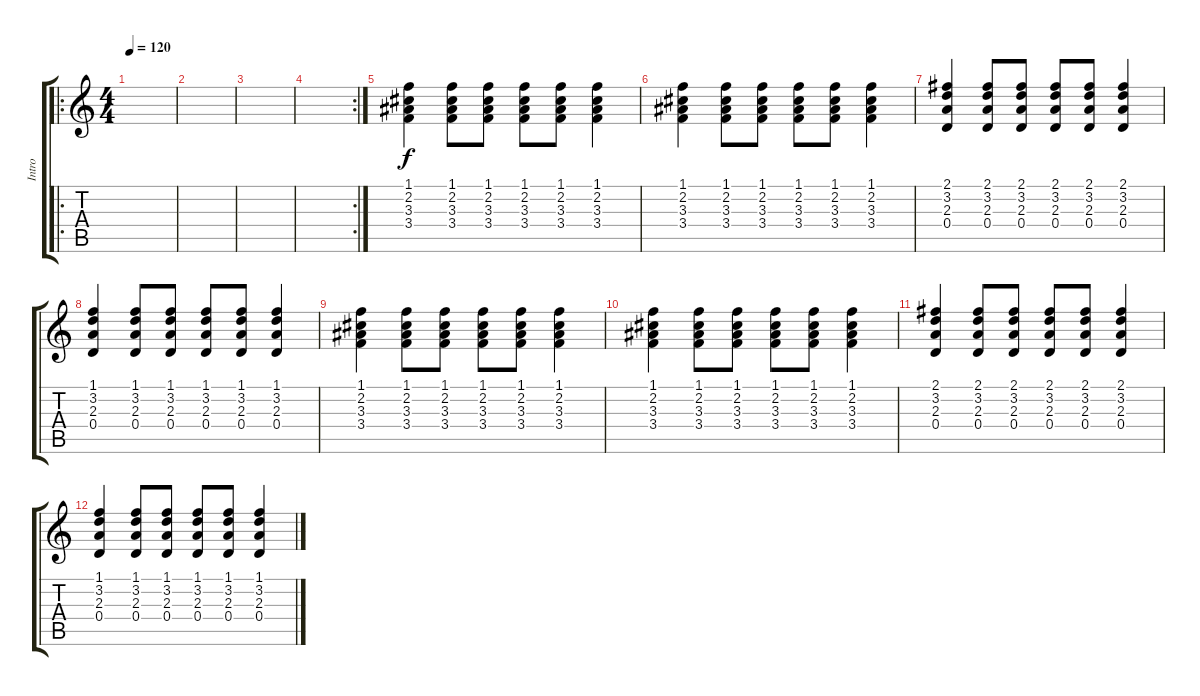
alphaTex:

\track ("Intro" "Intro") {instrument acousticguitarsteel}
\staff {score tabs}
\tuning (E4 B3 G3 D3 A2 E2) {hide}
\ro
\ts (4 4)
\tempo 120
\clef g2
\ks c
|
|
|
\rc 2
|
(1.1 2.2 3.3 3.4).4 (1.1 2.2 3.3 3.4).8 (1.1 2.2 3.3 3.4).8 (1.1 2.2 3.3 3.4).8 (1.1 2.2 3.3 3.4).8 (1.1 2.2 3.3 3.4).4 |
(1.1 2.2 3.3 3.4).4 (1.1 2.2 3.3 3.4).8 (1.1 2.2 3.3 3.4).8 (1.1 2.2 3.3 3.4).8 (1.1 2.2 3.3 3.4).8 (1.1 2.2 3.3 3.4).4 |
(2.1 3.2 2.3 0.4).4 (2.1 3.2 2.3 0.4).8 (2.1 3.2 2.3 0.4).8 (2.1 3.2 2.3 0.4).8 (2.1 3.2 2.3 0.4).8 (2.1 3.2 2.3 0.4).4 |
(1.1 3.2 2.3 0.4).4 (1.1 3.2 2.3 0.4).8 (1.1 3.2 2.3 0.4).8 (1.1 3.2 2.3 0.4).8 (1.1 3.2 2.3 0.4).8 (1.1 3.2 2.3 0.4).4 |
(1.1 2.2 3.3 3.4).4 (1.1 2.2 3.3 3.4).8 (1.1 2.2 3.3 3.4).8 (1.1 2.2 3.3 3.4).8 (1.1 2.2 3.3 3.4).8 (1.1 2.2 3.3 3.4).4 |
(1.1 2.2 3.3 3.4).4 (1.1 2.2 3.3 3.4).8 (1.1 2.2 3.3 3.4).8 (1.1 2.2 3.3 3.4).8 (1.1 2.2 3.3 3.4).8 (1.1 2.2 3.3 3.4).4 |
(2.1 3.2 2.3 0.4).4 (2.1 3.2 2.3 0.4).8 (2.1 3.2 2.3 0.4).8 (2.1 3.2 2.3 0.4).8 (2.1 3.2 2.3 0.4).8 (2.1 3.2 2.3 0.4).4 |
(1.1 3.2 2.3 0.4).4 (1.1 3.2 2.3 0.4).8 (1.1 3.2 2.3 0.4).8 (1.1 3.2 2.3 0.4).8 (1.1 3.2 2.3 0.4).8 (1.1 3.2 2.3 0.4).4
